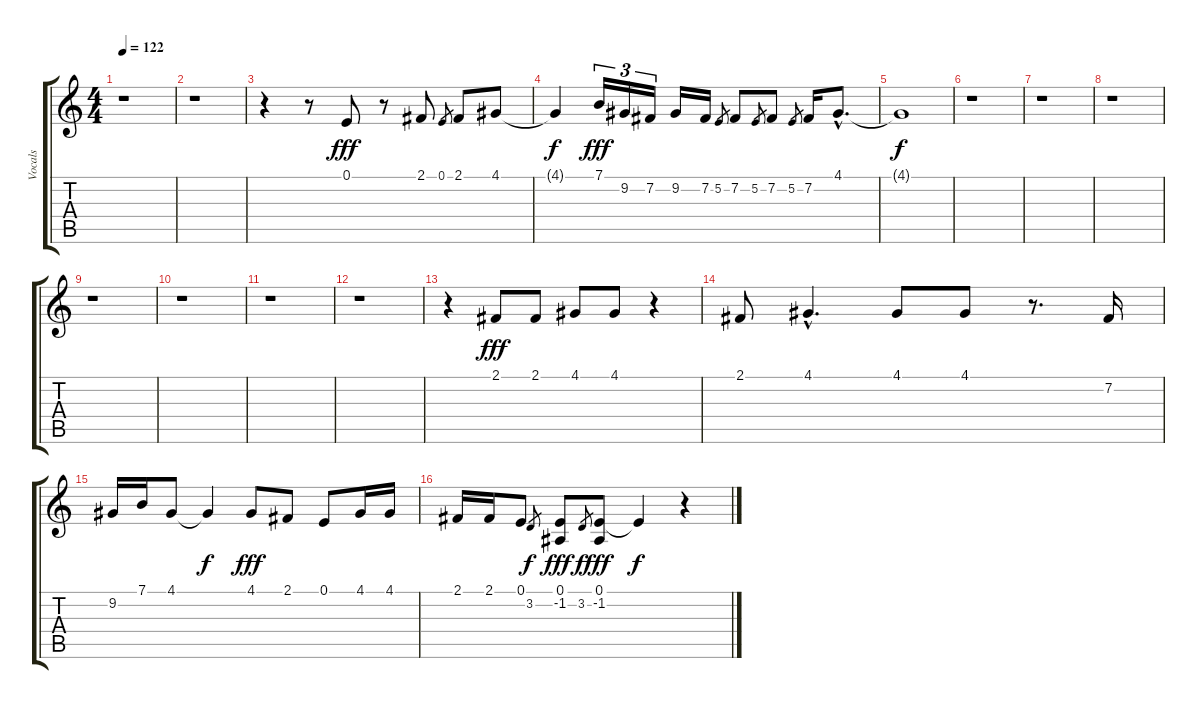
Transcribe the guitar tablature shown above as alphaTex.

\track ("Vocals" "Vocals") {instrument lead6voice}
\staff {score tabs}
\tuning (E4 B3 G3 D3 A2 E2) {hide}
\ts (4 4)
\tempo 122
\clef g2
\ks c
r.1{dy fff instrument lead6voice} |
r.1 |
r.4 r.8 0.1.8 r.8 2.1.8 0.1.8{gr} 2.1.8 4.1.8 |
4.1{t}.4{dy f} 7.1.16{tu (3 2) dy fff} 9.2.16{tu (3 2)} 7.2.16{tu (3 2)} 9.2.16 7.2.16 5.2.8{gr} 7.2.8 5.2.8{gr} 7.2.8 5.2.8{gr} 7.2.16 4.1{hac}.8{d} |
4.1{t}.1{dy f} |
r.1 |
r.1 |
r.1 |
r.1 |
r.1 |
r.1 |
r.1 |
r.4 2.1.8{dy fff} 2.1.8 4.1.8 4.1.8 r.4 |
2.1.8 4.1{hac}.4{d} 4.1.8 4.1.8 r.8{d} 7.2.16 |
9.2.16 7.1.16 4.1.8 4.1{t}.4{dy f} 4.1.8{dy fff} 2.1.8 0.1.8 4.1.16 4.1.16 |
2.1.16 2.1.16 0.1.8 3.2.8{gr dy f} (0.1 -1.2).8{dy fff} 3.2.8{gr dy f} (0.1 -1.2).8{dy fff} 0.1{t}.4{dy f} r.4
